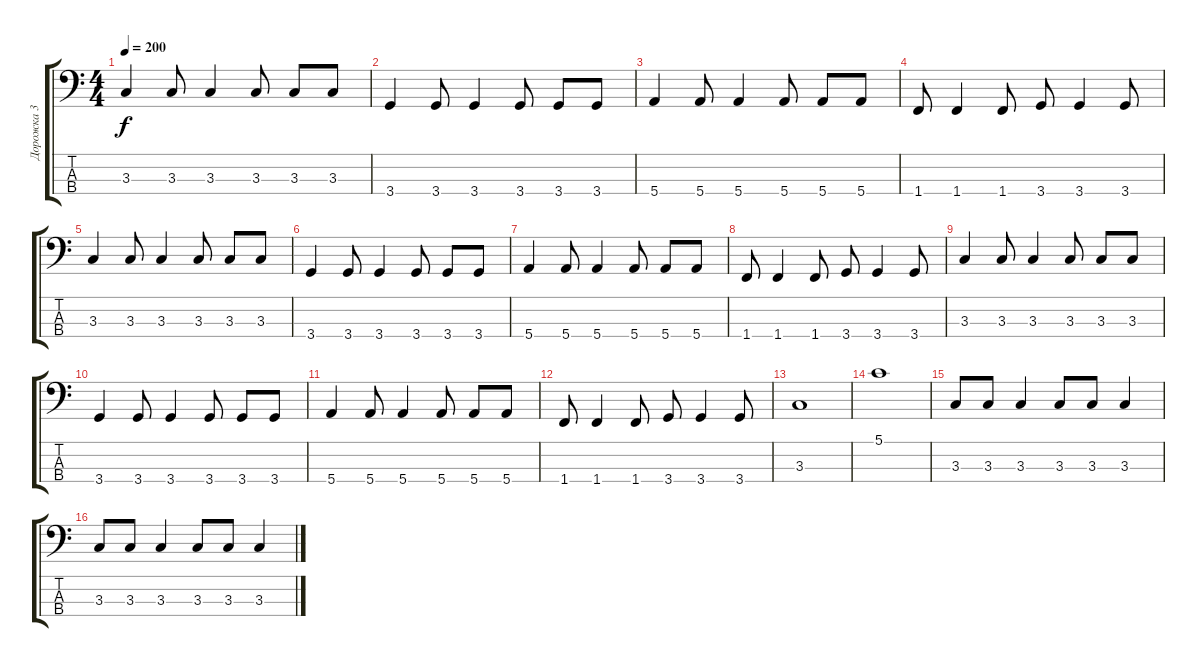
\track ("Дорожка 3" "Дорожка 3") {instrument electricbassfinger}
\staff {score tabs}
\tuning (G2 D2 A1 E1) {hide}
\ts (4 4)
\tempo 200
\clef f4
\ks c
3.3.4{dy f} 3.3.8 3.3.4 3.3.8 3.3.8 3.3.8 |
3.4.4 3.4.8 3.4.4 3.4.8 3.4.8 3.4.8 |
5.4.4 5.4.8 5.4.4 5.4.8 5.4.8 5.4.8 |
1.4.8 1.4.4 1.4.8 3.4.8 3.4.4 3.4.8 |
3.3.4 3.3.8 3.3.4 3.3.8 3.3.8 3.3.8 |
3.4.4 3.4.8 3.4.4 3.4.8 3.4.8 3.4.8 |
5.4.4 5.4.8 5.4.4 5.4.8 5.4.8 5.4.8 |
1.4.8 1.4.4 1.4.8 3.4.8 3.4.4 3.4.8 |
3.3.4 3.3.8 3.3.4 3.3.8 3.3.8 3.3.8 |
3.4.4 3.4.8 3.4.4 3.4.8 3.4.8 3.4.8 |
5.4.4 5.4.8 5.4.4 5.4.8 5.4.8 5.4.8 |
1.4.8 1.4.4 1.4.8 3.4.8 3.4.4 3.4.8 |
3.3.1 |
5.1.1 |
3.3.8 3.3.8 3.3.4 3.3.8 3.3.8 3.3.4 |
3.3.8 3.3.8 3.3.4 3.3.8 3.3.8 3.3.4
